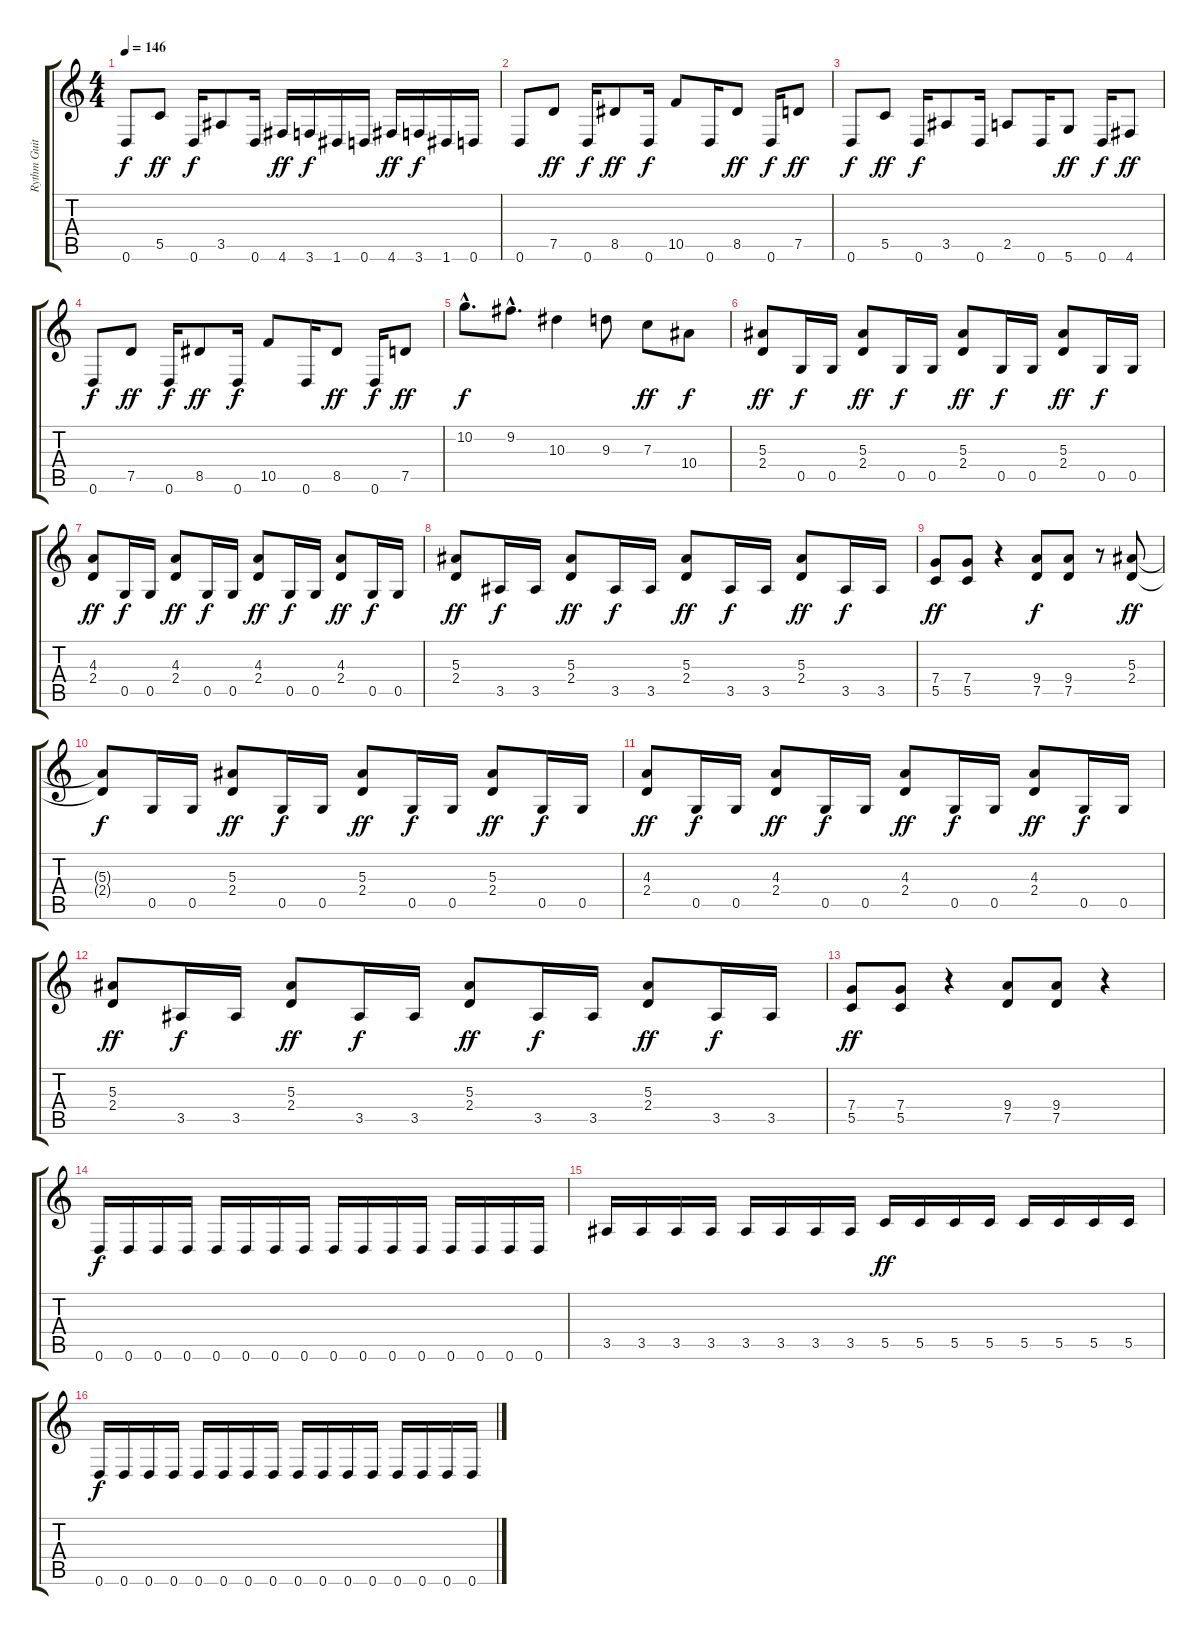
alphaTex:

\track ("Rythm Guitar" "Rythm Guit") {instrument distortionguitar}
\staff {score tabs}
\tuning (D4 A3 F3 C3 G2 D2) {hide}
\ts (4 4)
\tempo 146
\clef g2
\ks c
0.6.8{dy f} 5.5.8{dy ff} 0.6.16{dy f} 3.5.8 0.6.16 4.6.16{dy ff} 3.6.16{dy f} 1.6.16 0.6.16 4.6.16{dy ff} 3.6.16{dy f} 1.6.16 0.6.16 |
0.6.8 7.5.8{dy ff} 0.6.16{dy f} 8.5.8{dy ff} 0.6.16{dy f} 10.5.8 0.6.16 8.5.8{dy ff} 0.6.16{dy f} 7.5.8{dy ff} |
0.6.8{dy f} 5.5.8{dy ff} 0.6.16{dy f} 3.5.8 0.6.16 2.5.8 0.6.16 5.6.8{dy ff} 0.6.16{dy f} 4.6.8{dy ff} |
0.6.8{dy f} 7.5.8{dy ff} 0.6.16{dy f} 8.5.8{dy ff} 0.6.16{dy f} 10.5.8 0.6.16 8.5.8{dy ff} 0.6.16{dy f} 7.5.8{dy ff} |
10.2{hac}.8{d dy f} 9.2{hac}.8{d} 10.3.4 9.3.8 7.3.8{dy ff} 10.4.8{dy f} |
(5.3 2.4).8{dy ff} 0.5.16{dy f} 0.5.16 (5.3 2.4).8{dy ff} 0.5.16{dy f} 0.5.16 (5.3 2.4).8{dy ff} 0.5.16{dy f} 0.5.16 (5.3 2.4).8{dy ff} 0.5.16{dy f} 0.5.16 |
(4.3 2.4).8{dy ff} 0.5.16{dy f} 0.5.16 (4.3 2.4).8{dy ff} 0.5.16{dy f} 0.5.16 (4.3 2.4).8{dy ff} 0.5.16{dy f} 0.5.16 (4.3 2.4).8{dy ff} 0.5.16{dy f} 0.5.16 |
(5.3 2.4).8{dy ff} 3.5.16{dy f} 3.5.16 (5.3 2.4).8{dy ff} 3.5.16{dy f} 3.5.16 (5.3 2.4).8{dy ff} 3.5.16{dy f} 3.5.16 (5.3 2.4).8{dy ff} 3.5.16{dy f} 3.5.16 |
(7.4 5.5).8{dy ff} (7.4 5.5).8 r.4 (9.4 7.5).8{dy f} (9.4 7.5).8 r.8 (5.3 2.4).8{dy ff} |
(5.3{t} 2.4{t}).8{dy f} 0.5.16 0.5.16 (5.3 2.4).8{dy ff} 0.5.16{dy f} 0.5.16 (5.3 2.4).8{dy ff} 0.5.16{dy f} 0.5.16 (5.3 2.4).8{dy ff} 0.5.16{dy f} 0.5.16 |
(4.3 2.4).8{dy ff} 0.5.16{dy f} 0.5.16 (4.3 2.4).8{dy ff} 0.5.16{dy f} 0.5.16 (4.3 2.4).8{dy ff} 0.5.16{dy f} 0.5.16 (4.3 2.4).8{dy ff} 0.5.16{dy f} 0.5.16 |
(5.3 2.4).8{dy ff} 3.5.16{dy f} 3.5.16 (5.3 2.4).8{dy ff} 3.5.16{dy f} 3.5.16 (5.3 2.4).8{dy ff} 3.5.16{dy f} 3.5.16 (5.3 2.4).8{dy ff} 3.5.16{dy f} 3.5.16 |
(7.4 5.5).8{dy ff} (7.4 5.5).8 r.4 (9.4 7.5).8 (9.4 7.5).8 r.4 |
0.6.16{dy f} 0.6.16 0.6.16 0.6.16 0.6.16 0.6.16 0.6.16 0.6.16 0.6.16 0.6.16 0.6.16 0.6.16 0.6.16 0.6.16 0.6.16 0.6.16 |
3.5.16 3.5.16 3.5.16 3.5.16 3.5.16 3.5.16 3.5.16 3.5.16 5.5.16{dy ff} 5.5.16 5.5.16 5.5.16 5.5.16 5.5.16 5.5.16 5.5.16 |
0.6.16{dy f} 0.6.16 0.6.16 0.6.16 0.6.16 0.6.16 0.6.16 0.6.16 0.6.16 0.6.16 0.6.16 0.6.16 0.6.16 0.6.16 0.6.16 0.6.16
